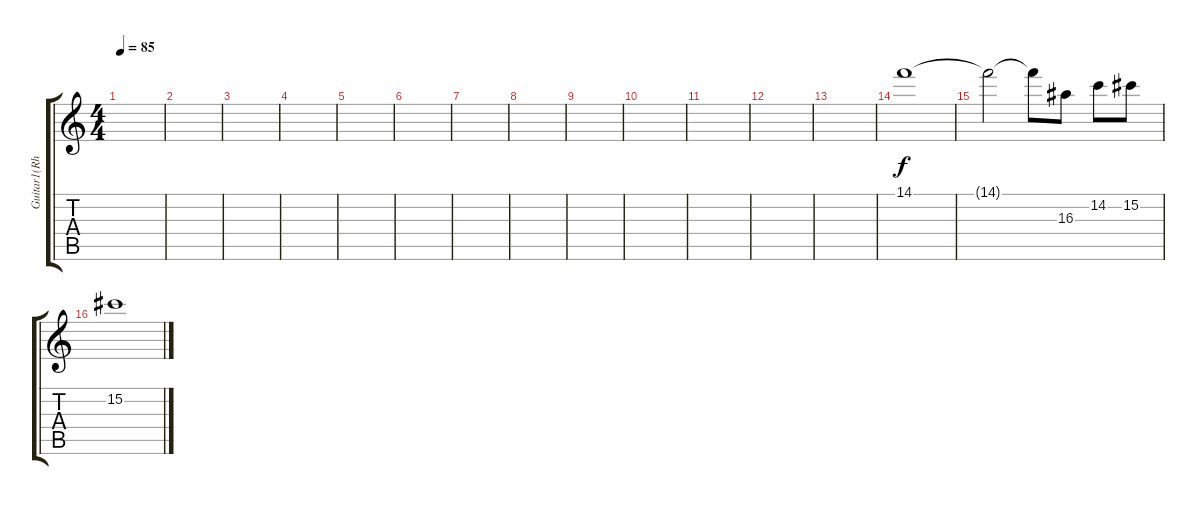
\track ("Guitar1(Rhythm)" "Guitar1(Rh") {instrument distortionguitar}
\staff {score tabs}
\tuning (Eb4 Bb3 Gb3 Db3 Ab2 Eb2) {hide}
\ts (4 4)
\tempo 85
\clef g2
\ks c
|
|
|
|
|
|
|
|
|
|
|
|
|
14.1.1 |
14.1{t}.2 14.1{t}.8 16.3.8 14.2.8 15.2.8 |
15.2.1
